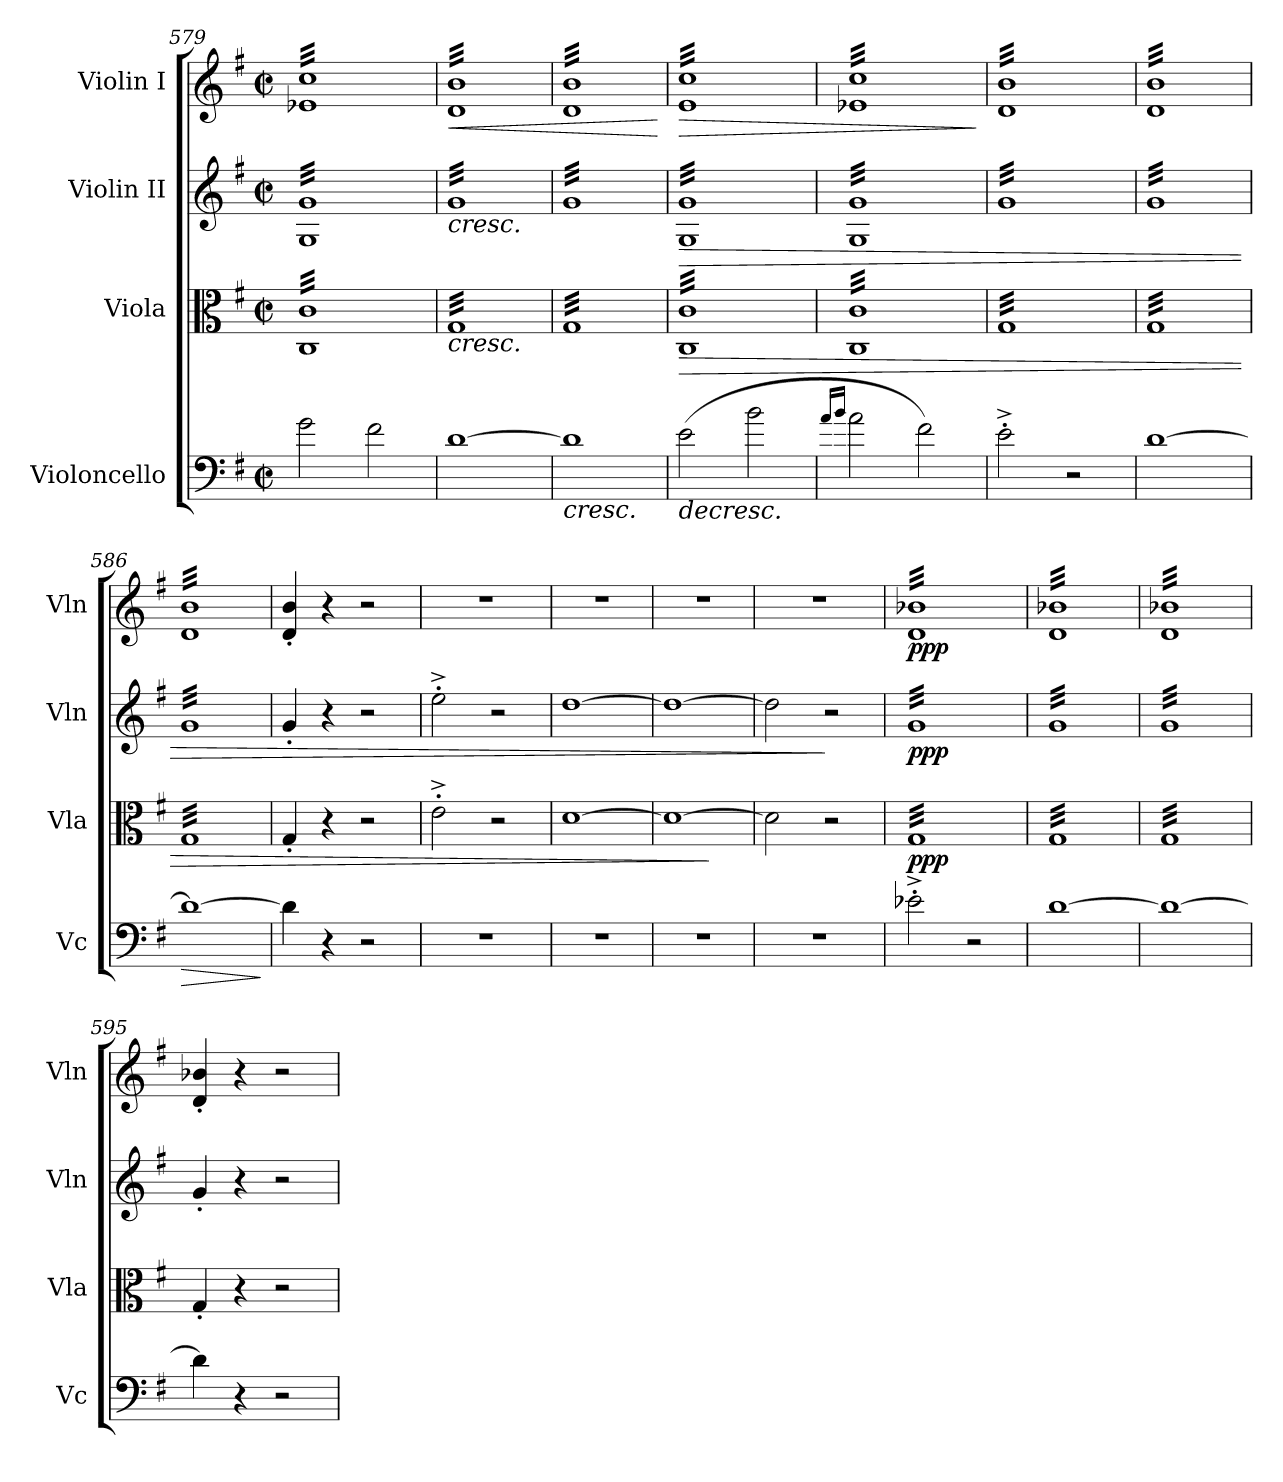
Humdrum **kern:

**kern	**dynam	**kern	**dynam	**kern	**dynam	**kern	**dynam
*part4	*part4	*part3	*part3	*part2	*part2	*part1	*part1
*staff4	*staff4	*staff3	*staff3	*staff2	*staff2	*staff1	*staff1
*I"Violoncello	*	*I"Viola	*	*I"Violin II	*	*I"Violin I	*
*I'Vc	*	*I'Vla	*	*I'Vln	*	*I'Vln	*
*clefF4	*	*clefC3	*	*clefG2	*	*clefG2	*
*k[f#]	*	*k[f#]	*	*k[f#]	*	*k[f#]	*
*M2/2	*	*M2/2	*	*M2/2	*	*M2/2	*
*met(c|)	*	*met(c|)	*	*met(c|)	*	*met(c|)	*
=579	=579	=579	=579	=579	=579	=579	=579
*	*	*tremolo	*	*	*	*	*
*	*	*	*	*tremolo	*	*	*
*	*	*	*	*	*	*tremolo	*
2g\	.	32C 32cLLL	.	32G 32gLLL	.	32e-X 32ccLLL	.
.	.	32C 32c	.	32G 32g	.	32e-X 32cc	.
.	.	32C 32c	.	32G 32g	.	32e-X 32cc	.
.	.	32C 32c	.	32G 32g	.	32e-X 32cc	.
.	.	32C 32c	.	32G 32g	.	32e-X 32cc	.
.	.	32C 32c	.	32G 32g	.	32e-X 32cc	.
.	.	32C 32c	.	32G 32g	.	32e-X 32cc	.
.	.	32C 32c	.	32G 32g	.	32e-X 32cc	.
.	.	32C 32c	.	32G 32g	.	32e-X 32cc	.
.	.	32C 32c	.	32G 32g	.	32e-X 32cc	.
.	.	32C 32c	.	32G 32g	.	32e-X 32cc	.
.	.	32C 32c	.	32G 32g	.	32e-X 32cc	.
.	.	32C 32c	.	32G 32g	.	32e-X 32cc	.
.	.	32C 32c	.	32G 32g	.	32e-X 32cc	.
.	.	32C 32c	.	32G 32g	.	32e-X 32cc	.
.	.	32C 32c	.	32G 32g	.	32e-X 32cc	.
2f#\	.	32C 32c	.	32G 32g	.	32e-X 32cc	.
.	.	32C 32c	.	32G 32g	.	32e-X 32cc	.
.	.	32C 32c	.	32G 32g	.	32e-X 32cc	.
.	.	32C 32c	.	32G 32g	.	32e-X 32cc	.
.	.	32C 32c	.	32G 32g	.	32e-X 32cc	.
.	.	32C 32c	.	32G 32g	.	32e-X 32cc	.
.	.	32C 32c	.	32G 32g	.	32e-X 32cc	.
.	.	32C 32c	.	32G 32g	.	32e-X 32cc	.
.	.	32C 32c	.	32G 32g	.	32e-X 32cc	.
.	.	32C 32c	.	32G 32g	.	32e-X 32cc	.
.	.	32C 32c	.	32G 32g	.	32e-X 32cc	.
.	.	32C 32c	.	32G 32g	.	32e-X 32cc	.
.	.	32C 32c	.	32G 32g	.	32e-X 32cc	.
.	.	32C 32c	.	32G 32g	.	32e-X 32cc	.
.	.	32C 32c	.	32G 32g	.	32e-X 32cc	.
.	.	32C 32cJJJ	.	32G 32gJJJ	.	32e-X 32ccJJJ	.
=580	=580	=580	=580	=580	=580	=580	=580
!	!	!	!LO:HP:b	!	!LO:HP:b	!	!LO:HP:b
[1d	.	32GLLL	<	32gLLL	<	32d 32bLLL	<
.	.	32G	.	32g	.	32d 32b	.
.	.	32G	.	32g	.	32d 32b	.
.	.	32G	.	32g	.	32d 32b	.
.	.	32G	.	32g	.	32d 32b	.
.	.	32G	.	32g	.	32d 32b	.
.	.	32G	.	32g	.	32d 32b	.
.	.	32G	.	32g	.	32d 32b	.
.	.	32G	.	32g	.	32d 32b	.
.	.	32G	.	32g	.	32d 32b	.
.	.	32G	.	32g	.	32d 32b	.
.	.	32G	.	32g	.	32d 32b	.
.	.	32G	.	32g	.	32d 32b	.
.	.	32G	.	32g	.	32d 32b	.
.	.	32G	.	32g	.	32d 32b	.
.	.	32G	.	32g	.	32d 32b	.
.	.	32G	.	32g	.	32d 32b	.
.	.	32G	.	32g	.	32d 32b	.
.	.	32G	.	32g	.	32d 32b	.
.	.	32G	.	32g	.	32d 32b	.
.	.	32G	.	32g	.	32d 32b	.
.	.	32G	.	32g	.	32d 32b	.
.	.	32G	.	32g	.	32d 32b	.
.	.	32G	.	32g	.	32d 32b	.
.	.	32G	.	32g	.	32d 32b	.
.	.	32G	.	32g	.	32d 32b	.
.	.	32G	.	32g	.	32d 32b	.
.	.	32G	.	32g	.	32d 32b	.
.	.	32G	.	32g	.	32d 32b	.
.	.	32G	.	32g	.	32d 32b	.
.	.	32G	.	32g	.	32d 32b	.
.	.	32GJJJ	.	32gJJJ	.	32d 32bJJJ	.
!!LO:PB:g=z
=581	=581	=581	=581	=581	=581	=581	=581
!	!LO:HP:b	!	!	!	!	!	!
1d]	<	32GLLL	.	32gLLL	.	32d 32bLLL	.
.	.	32G	.	32g	.	32d 32b	.
.	.	32G	.	32g	.	32d 32b	.
.	.	32G	.	32g	.	32d 32b	.
.	.	32G	.	32g	.	32d 32b	.
.	.	32G	.	32g	.	32d 32b	.
.	.	32G	.	32g	.	32d 32b	.
.	.	32G	.	32g	.	32d 32b	.
.	.	32G	.	32g	.	32d 32b	.
.	.	32G	.	32g	.	32d 32b	.
.	.	32G	.	32g	.	32d 32b	.
.	.	32G	.	32g	.	32d 32b	.
.	.	32G	.	32g	.	32d 32b	.
.	.	32G	.	32g	.	32d 32b	.
.	.	32G	.	32g	.	32d 32b	.
.	.	32G	.	32g	.	32d 32b	.
.	.	32G	.	32g	.	32d 32b	.
.	.	32G	.	32g	.	32d 32b	.
.	.	32G	.	32g	.	32d 32b	.
.	.	32G	.	32g	.	32d 32b	.
.	.	32G	.	32g	.	32d 32b	.
.	.	32G	.	32g	.	32d 32b	.
.	.	32G	.	32g	.	32d 32b	.
.	.	32G	.	32g	.	32d 32b	.
.	.	32G	.	32g	.	32d 32b	.
.	.	32G	.	32g	.	32d 32b	.
.	.	32G	.	32g	.	32d 32b	.
.	.	32G	.	32g	.	32d 32b	.
.	.	32G	.	32g	.	32d 32b	.
.	.	32G	.	32g	.	32d 32b	.
.	.	32G	.	32g	.	32d 32b	.
.	.	32GJJJ	.	32gJJJ	.	32d 32bJJJ	.
.	.	.	.	.	.	.	[
=582	=582	=582	=582	=582	=582	=582	=582
!	!LO:HP:b	!	!LO:HP:b	!	!LO:HP:b	!	!LO:HP:b
(>2e\	>	32C 32cLLL	>	32G 32gLLL	>	32e 32ccLLL	>
.	.	32C 32c	.	32G 32g	.	32e 32cc	.
.	.	32C 32c	.	32G 32g	.	32e 32cc	.
.	.	32C 32c	.	32G 32g	.	32e 32cc	.
.	.	32C 32c	.	32G 32g	.	32e 32cc	.
.	.	32C 32c	.	32G 32g	.	32e 32cc	.
.	.	32C 32c	.	32G 32g	.	32e 32cc	.
.	.	32C 32c	.	32G 32g	.	32e 32cc	.
.	.	32C 32c	.	32G 32g	.	32e 32cc	.
.	.	32C 32c	.	32G 32g	.	32e 32cc	.
.	.	32C 32c	.	32G 32g	.	32e 32cc	.
.	.	32C 32c	.	32G 32g	.	32e 32cc	.
.	.	32C 32c	.	32G 32g	.	32e 32cc	.
.	.	32C 32c	.	32G 32g	.	32e 32cc	.
.	.	32C 32c	.	32G 32g	.	32e 32cc	.
.	.	32C 32c	.	32G 32g	.	32e 32cc	.
2b\	.	32C 32c	.	32G 32g	.	32e 32cc	.
.	.	32C 32c	.	32G 32g	.	32e 32cc	.
.	.	32C 32c	.	32G 32g	.	32e 32cc	.
.	.	32C 32c	.	32G 32g	.	32e 32cc	.
.	.	32C 32c	.	32G 32g	.	32e 32cc	.
.	.	32C 32c	.	32G 32g	.	32e 32cc	.
.	.	32C 32c	.	32G 32g	.	32e 32cc	.
.	.	32C 32c	.	32G 32g	.	32e 32cc	.
.	.	32C 32c	.	32G 32g	.	32e 32cc	.
.	.	32C 32c	.	32G 32g	.	32e 32cc	.
.	.	32C 32c	.	32G 32g	.	32e 32cc	.
.	.	32C 32c	.	32G 32g	.	32e 32cc	.
.	.	32C 32c	.	32G 32g	.	32e 32cc	.
.	.	32C 32c	.	32G 32g	.	32e 32cc	.
.	.	32C 32c	.	32G 32g	.	32e 32cc	.
.	.	32C 32cJJJ	.	32G 32gJJJ	.	32e 32ccJJJ	.
.	[	.	.	.	.	.	.
=583	=583	=583	=583	=583	=583	=583	=583
16qa/LL	.	.	.	.	.	.	.
16qb/JJ	.	.	.	.	.	.	.
2a\	.	32C 32cLLL	.	32G 32gLLL	.	32e-X 32ccLLL	.
.	.	32C 32c	.	32G 32g	.	32e-X 32cc	.
.	.	32C 32c	.	32G 32g	.	32e-X 32cc	.
.	.	32C 32c	.	32G 32g	.	32e-X 32cc	.
.	.	32C 32c	.	32G 32g	.	32e-X 32cc	.
.	.	32C 32c	.	32G 32g	.	32e-X 32cc	.
.	.	32C 32c	.	32G 32g	.	32e-X 32cc	.
.	.	32C 32c	.	32G 32g	.	32e-X 32cc	.
.	.	32C 32c	.	32G 32g	.	32e-X 32cc	.
.	.	32C 32c	.	32G 32g	.	32e-X 32cc	.
.	.	32C 32c	.	32G 32g	.	32e-X 32cc	.
.	.	32C 32c	.	32G 32g	.	32e-X 32cc	.
.	.	32C 32c	.	32G 32g	.	32e-X 32cc	.
.	.	32C 32c	.	32G 32g	.	32e-X 32cc	.
.	.	32C 32c	.	32G 32g	.	32e-X 32cc	.
.	.	32C 32c	.	32G 32g	.	32e-X 32cc	.
2f#\)	.	32C 32c	.	32G 32g	.	32e-X 32cc	.
.	.	32C 32c	.	32G 32g	.	32e-X 32cc	.
.	.	32C 32c	.	32G 32g	.	32e-X 32cc	.
.	.	32C 32c	.	32G 32g	.	32e-X 32cc	.
.	.	32C 32c	.	32G 32g	.	32e-X 32cc	.
.	.	32C 32c	.	32G 32g	.	32e-X 32cc	.
.	.	32C 32c	.	32G 32g	.	32e-X 32cc	.
.	.	32C 32c	.	32G 32g	.	32e-X 32cc	.
.	.	32C 32c	.	32G 32g	.	32e-X 32cc	.
.	.	32C 32c	.	32G 32g	.	32e-X 32cc	.
.	.	32C 32c	.	32G 32g	.	32e-X 32cc	.
.	.	32C 32c	.	32G 32g	.	32e-X 32cc	.
.	.	32C 32c	.	32G 32g	.	32e-X 32cc	.
.	.	32C 32c	.	32G 32g	.	32e-X 32cc	.
.	.	32C 32c	.	32G 32g	.	32e-X 32cc	.
.	.	32C 32cJJJ	.	32G 32gJJJ	.	32e-X 32ccJJJ	.
.	.	.	[	.	[	.	]
=584	=584	=584	=584	=584	=584	=584	=584
2e'^\	.	32GLLL	.	32gLLL	.	32d 32bLLL	.
.	.	32G	.	32g	.	32d 32b	.
.	.	32G	.	32g	.	32d 32b	.
.	.	32G	.	32g	.	32d 32b	.
.	.	32G	.	32g	.	32d 32b	.
.	.	32G	.	32g	.	32d 32b	.
.	.	32G	.	32g	.	32d 32b	.
.	.	32G	.	32g	.	32d 32b	.
.	.	32G	.	32g	.	32d 32b	.
.	.	32G	.	32g	.	32d 32b	.
.	.	32G	.	32g	.	32d 32b	.
.	.	32G	.	32g	.	32d 32b	.
.	.	32G	.	32g	.	32d 32b	.
.	.	32G	.	32g	.	32d 32b	.
.	.	32G	.	32g	.	32d 32b	.
.	.	32G	.	32g	.	32d 32b	.
2r	.	32G	.	32g	.	32d 32b	.
.	.	32G	.	32g	.	32d 32b	.
.	.	32G	.	32g	.	32d 32b	.
.	.	32G	.	32g	.	32d 32b	.
.	.	32G	.	32g	.	32d 32b	.
.	.	32G	.	32g	.	32d 32b	.
.	.	32G	.	32g	.	32d 32b	.
.	.	32G	.	32g	.	32d 32b	.
.	.	32G	.	32g	.	32d 32b	.
.	.	32G	.	32g	.	32d 32b	.
.	.	32G	.	32g	.	32d 32b	.
.	.	32G	.	32g	.	32d 32b	.
.	.	32G	.	32g	.	32d 32b	.
.	.	32G	.	32g	.	32d 32b	.
.	.	32G	.	32g	.	32d 32b	.
.	.	32GJJJ	.	32gJJJ	.	32d 32bJJJ	.
=585	=585	=585	=585	=585	=585	=585	=585
[1d	.	32GLLL	.	32gLLL	.	32d 32bLLL	.
.	.	32G	.	32g	.	32d 32b	.
.	.	32G	.	32g	.	32d 32b	.
.	.	32G	.	32g	.	32d 32b	.
.	.	32G	.	32g	.	32d 32b	.
.	.	32G	.	32g	.	32d 32b	.
.	.	32G	.	32g	.	32d 32b	.
.	.	32G	.	32g	.	32d 32b	.
.	.	32G	.	32g	.	32d 32b	.
.	.	32G	.	32g	.	32d 32b	.
.	.	32G	.	32g	.	32d 32b	.
.	.	32G	.	32g	.	32d 32b	.
.	.	32G	.	32g	.	32d 32b	.
.	.	32G	.	32g	.	32d 32b	.
.	.	32G	.	32g	.	32d 32b	.
.	.	32G	.	32g	.	32d 32b	.
.	.	32G	.	32g	.	32d 32b	.
.	.	32G	.	32g	.	32d 32b	.
.	.	32G	.	32g	.	32d 32b	.
.	.	32G	.	32g	.	32d 32b	.
.	.	32G	.	32g	.	32d 32b	.
.	.	32G	.	32g	.	32d 32b	.
.	.	32G	.	32g	.	32d 32b	.
.	.	32G	.	32g	.	32d 32b	.
.	.	32G	.	32g	.	32d 32b	.
.	.	32G	.	32g	.	32d 32b	.
.	.	32G	.	32g	.	32d 32b	.
.	.	32G	.	32g	.	32d 32b	.
.	.	32G	.	32g	.	32d 32b	.
.	.	32G	.	32g	.	32d 32b	.
.	.	32G	.	32g	.	32d 32b	.
.	.	32GJJJ	.	32gJJJ	.	32d 32bJJJ	.
=586	=586	=586	=586	=586	=586	=586	=586
!	!LO:HP:b	!	!	!	!	!	!
1d_	>	32GLLL	.	32gLLL	.	32d 32bLLL	.
.	.	32G	.	32g	.	32d 32b	.
.	.	32G	.	32g	.	32d 32b	.
.	.	32G	.	32g	.	32d 32b	.
.	.	32G	.	32g	.	32d 32b	.
.	.	32G	.	32g	.	32d 32b	.
.	.	32G	.	32g	.	32d 32b	.
.	.	32G	.	32g	.	32d 32b	.
.	.	32G	.	32g	.	32d 32b	.
.	.	32G	.	32g	.	32d 32b	.
.	.	32G	.	32g	.	32d 32b	.
.	.	32G	.	32g	.	32d 32b	.
.	.	32G	.	32g	.	32d 32b	.
.	.	32G	.	32g	.	32d 32b	.
.	.	32G	.	32g	.	32d 32b	.
.	.	32G	.	32g	.	32d 32b	.
.	.	32G	.	32g	.	32d 32b	.
.	.	32G	.	32g	.	32d 32b	.
.	.	32G	.	32g	.	32d 32b	.
.	.	32G	.	32g	.	32d 32b	.
.	.	32G	.	32g	.	32d 32b	.
.	.	32G	.	32g	.	32d 32b	.
.	.	32G	.	32g	.	32d 32b	.
.	.	32G	.	32g	.	32d 32b	.
.	.	32G	.	32g	.	32d 32b	.
.	.	32G	.	32g	.	32d 32b	.
.	.	32G	.	32g	.	32d 32b	.
.	.	32G	.	32g	.	32d 32b	.
.	.	32G	.	32g	.	32d 32b	.
.	.	32G	.	32g	.	32d 32b	.
.	.	32G	.	32g	.	32d 32b	.
.	.	32GJJJ	.	32gJJJ	.	32d 32bJJJ	.
*	*	*	*	*	*	*Xtremolo	*
*	*	*	*	*Xtremolo	*	*	*
*	*	*Xtremolo	*	*	*	*	*
.	]	.	.	.	.	.	.
=587	=587	=587	=587	=587	=587	=587	=587
4d\]	.	4G'/	.	4g'/	.	4d/' 4b/'	.
4r	.	4r	.	4r	.	4r	.
2r	.	2r	.	2r	.	2r	.
=588	=588	=588	=588	=588	=588	=588	=588
1r	.	2e'^\	.	2ee'^\	.	1r	.
.	.	2r	.	2r	.	.	.
=589	=589	=589	=589	=589	=589	=589	=589
1r	.	[1d	.	[1dd	.	1r	.
=590	=590	=590	=590	=590	=590	=590	=590
1r	.	1d_	.	1dd_	.	1r	.
.	.	.	]	.	.	.	.
=591	=591	=591	=591	=591	=591	=591	=591
1r	.	2d\]	.	2dd\]	.	1r	.
.	.	2r	.	2r	]	.	.
=592	=592	=592	=592	=592	=592	=592	=592
!	!	!	!LO:DY:b	!	!LO:DY:b	!	!LO:DY:b
*	*	*tremolo	*	*	*	*	*
*	*	*	*	*tremolo	*	*	*
*	*	*	*	*	*	*tremolo	*
2e-X'^\	.	32GLLL	ppp	32gLLL	ppp	32d 32b-XLLL	ppp
.	.	32G	.	32g	.	32d 32b-X	.
.	.	32G	.	32g	.	32d 32b-X	.
.	.	32G	.	32g	.	32d 32b-X	.
.	.	32G	.	32g	.	32d 32b-X	.
.	.	32G	.	32g	.	32d 32b-X	.
.	.	32G	.	32g	.	32d 32b-X	.
.	.	32G	.	32g	.	32d 32b-X	.
.	.	32G	.	32g	.	32d 32b-X	.
.	.	32G	.	32g	.	32d 32b-X	.
.	.	32G	.	32g	.	32d 32b-X	.
.	.	32G	.	32g	.	32d 32b-X	.
.	.	32G	.	32g	.	32d 32b-X	.
.	.	32G	.	32g	.	32d 32b-X	.
.	.	32G	.	32g	.	32d 32b-X	.
.	.	32G	.	32g	.	32d 32b-X	.
2r	.	32G	.	32g	.	32d 32b-X	.
.	.	32G	.	32g	.	32d 32b-X	.
.	.	32G	.	32g	.	32d 32b-X	.
.	.	32G	.	32g	.	32d 32b-X	.
.	.	32G	.	32g	.	32d 32b-X	.
.	.	32G	.	32g	.	32d 32b-X	.
.	.	32G	.	32g	.	32d 32b-X	.
.	.	32G	.	32g	.	32d 32b-X	.
.	.	32G	.	32g	.	32d 32b-X	.
.	.	32G	.	32g	.	32d 32b-X	.
.	.	32G	.	32g	.	32d 32b-X	.
.	.	32G	.	32g	.	32d 32b-X	.
.	.	32G	.	32g	.	32d 32b-X	.
.	.	32G	.	32g	.	32d 32b-X	.
.	.	32G	.	32g	.	32d 32b-X	.
.	.	32GJJJ	.	32gJJJ	.	32d 32b-XJJJ	.
.	]	.	.	.	.	.	.
=593	=593	=593	=593	=593	=593	=593	=593
[1d	.	32GLLL	.	32gLLL	.	32d 32b-XLLL	.
.	.	32G	.	32g	.	32d 32b-X	.
.	.	32G	.	32g	.	32d 32b-X	.
.	.	32G	.	32g	.	32d 32b-X	.
.	.	32G	.	32g	.	32d 32b-X	.
.	.	32G	.	32g	.	32d 32b-X	.
.	.	32G	.	32g	.	32d 32b-X	.
.	.	32G	.	32g	.	32d 32b-X	.
.	.	32G	.	32g	.	32d 32b-X	.
.	.	32G	.	32g	.	32d 32b-X	.
.	.	32G	.	32g	.	32d 32b-X	.
.	.	32G	.	32g	.	32d 32b-X	.
.	.	32G	.	32g	.	32d 32b-X	.
.	.	32G	.	32g	.	32d 32b-X	.
.	.	32G	.	32g	.	32d 32b-X	.
.	.	32G	.	32g	.	32d 32b-X	.
.	.	32G	.	32g	.	32d 32b-X	.
.	.	32G	.	32g	.	32d 32b-X	.
.	.	32G	.	32g	.	32d 32b-X	.
.	.	32G	.	32g	.	32d 32b-X	.
.	.	32G	.	32g	.	32d 32b-X	.
.	.	32G	.	32g	.	32d 32b-X	.
.	.	32G	.	32g	.	32d 32b-X	.
.	.	32G	.	32g	.	32d 32b-X	.
.	.	32G	.	32g	.	32d 32b-X	.
.	.	32G	.	32g	.	32d 32b-X	.
.	.	32G	.	32g	.	32d 32b-X	.
.	.	32G	.	32g	.	32d 32b-X	.
.	.	32G	.	32g	.	32d 32b-X	.
.	.	32G	.	32g	.	32d 32b-X	.
.	.	32G	.	32g	.	32d 32b-X	.
.	.	32GJJJ	.	32gJJJ	.	32d 32b-XJJJ	.
=594	=594	=594	=594	=594	=594	=594	=594
1d_	.	32GLLL	.	32gLLL	.	32d 32b-XLLL	.
.	.	32G	.	32g	.	32d 32b-X	.
.	.	32G	.	32g	.	32d 32b-X	.
.	.	32G	.	32g	.	32d 32b-X	.
.	.	32G	.	32g	.	32d 32b-X	.
.	.	32G	.	32g	.	32d 32b-X	.
.	.	32G	.	32g	.	32d 32b-X	.
.	.	32G	.	32g	.	32d 32b-X	.
.	.	32G	.	32g	.	32d 32b-X	.
.	.	32G	.	32g	.	32d 32b-X	.
.	.	32G	.	32g	.	32d 32b-X	.
.	.	32G	.	32g	.	32d 32b-X	.
.	.	32G	.	32g	.	32d 32b-X	.
.	.	32G	.	32g	.	32d 32b-X	.
.	.	32G	.	32g	.	32d 32b-X	.
.	.	32G	.	32g	.	32d 32b-X	.
.	.	32G	.	32g	.	32d 32b-X	.
.	.	32G	.	32g	.	32d 32b-X	.
.	.	32G	.	32g	.	32d 32b-X	.
.	.	32G	.	32g	.	32d 32b-X	.
.	.	32G	.	32g	.	32d 32b-X	.
.	.	32G	.	32g	.	32d 32b-X	.
.	.	32G	.	32g	.	32d 32b-X	.
.	.	32G	.	32g	.	32d 32b-X	.
.	.	32G	.	32g	.	32d 32b-X	.
.	.	32G	.	32g	.	32d 32b-X	.
.	.	32G	.	32g	.	32d 32b-X	.
.	.	32G	.	32g	.	32d 32b-X	.
.	.	32G	.	32g	.	32d 32b-X	.
.	.	32G	.	32g	.	32d 32b-X	.
.	.	32G	.	32g	.	32d 32b-X	.
.	.	32GJJJ	.	32gJJJ	.	32d 32b-XJJJ	.
*	*	*	*	*	*	*Xtremolo	*
*	*	*	*	*Xtremolo	*	*	*
*	*	*Xtremolo	*	*	*	*	*
!!LO:LB:g=z
=595	=595	=595	=595	=595	=595	=595	=595
4d\]	.	4G'/	.	4g'/	.	4d/' 4b-X/'	.
4r	.	4r	.	4r	.	4r	.
2r	.	2r	.	2r	.	2r	.
=	=	=	=	=	=	=	=
*-	*-	*-	*-	*-	*-	*-	*-
